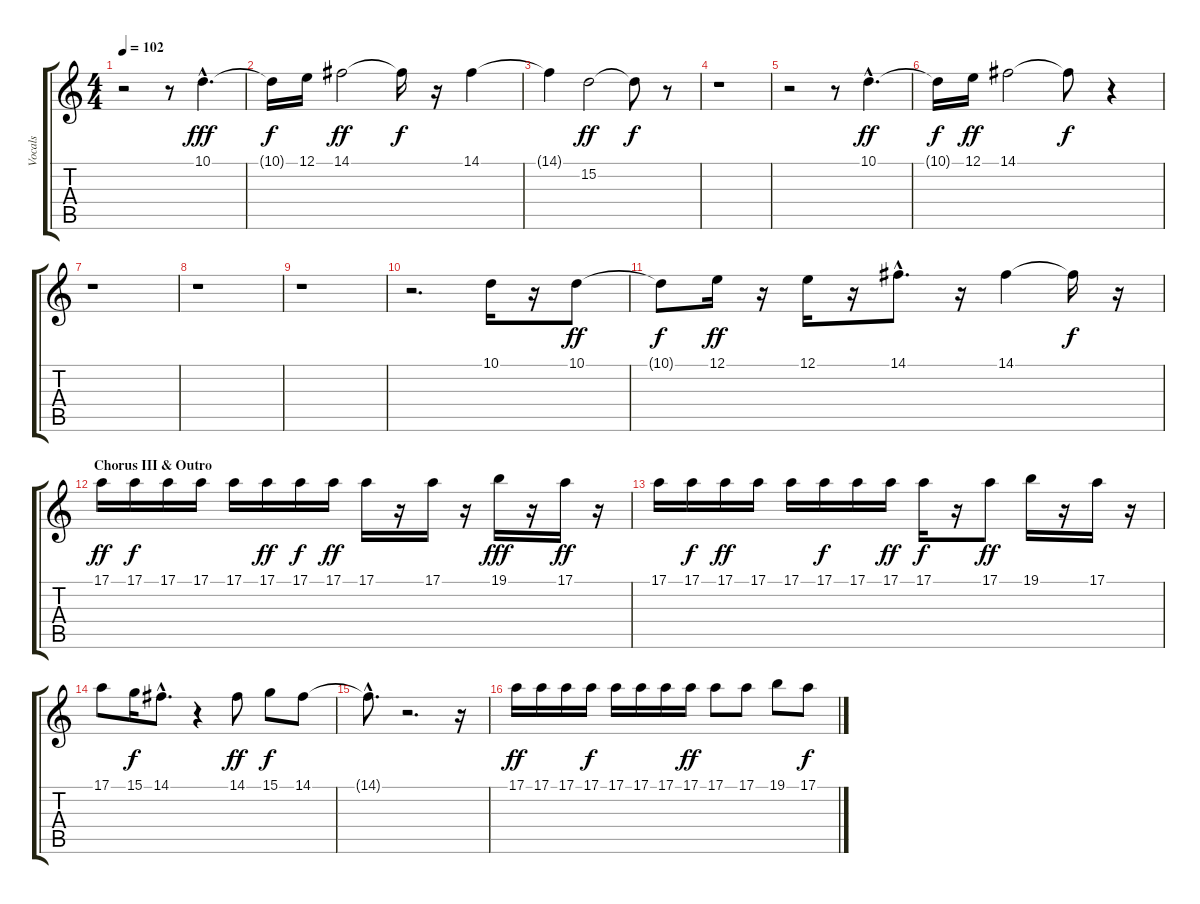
\track ("Vocals" "Vocals") {instrument flute}
\staff {score tabs}
\tuning (E4 B3 G3 D3 A2 E2) {hide}
\ts (4 4)
\tempo 102
\clef g2
\ks c
r.2{dy f} r.8 10.1{hac}.4{d dy fff} |
10.1{t}.16{dy f} 12.1.16 14.1.2{dy ff} 14.1{t}.16{dy f} r.16 14.1.4 |
14.1{t}.4 15.2.2{dy ff} 15.2{t}.8{dy f} r.8 |
r.1 |
r.2 r.8 10.1{hac}.4{d dy ff} |
10.1{t}.16{dy f} 12.1.16{dy ff} 14.1.2 14.1{t}.8{dy f} r.4 |
r.1 |
r.1 |
r.1 |
r.2{d} 10.1.16 r.16 10.1.8{dy ff} |
10.1{t}.8{dy f} 12.1.16{dy ff} r.16 12.1.16 r.16 14.1{hac}.8{d} r.16 14.1.4 14.1{t}.16{dy f} r.16 |
\section ("" "Chorus III & Outro")
17.1.16{dy ff} 17.1.16{dy f} 17.1.16 17.1.16 17.1.16 17.1.16{dy ff} 17.1.16{dy f} 17.1.16{dy ff} 17.1.16 r.16 17.1.16 r.16 19.1.16{dy fff} r.16 17.1.16{dy ff} r.16 |
17.1.16 17.1.16{dy f} 17.1.16{dy ff} 17.1.16 17.1.16 17.1.16{dy f} 17.1.16 17.1.16{dy ff} 17.1.16{dy f} r.16 17.1.8{dy ff} 19.1.16 r.16 17.1.16 r.16 |
17.1.8 15.1.16{dy f} 14.1{hac}.8{d} r.4 14.1.8{dy ff} 15.1.8{dy f} 14.1.8 |
14.1{hac t}.8{d} r.2{d} r.16 |
17.1.16{dy ff} 17.1.16 17.1.16 17.1.16{dy f} 17.1.16 17.1.16 17.1.16 17.1.16{dy ff} 17.1.8 17.1.8 19.1.8 17.1.8{dy f}
